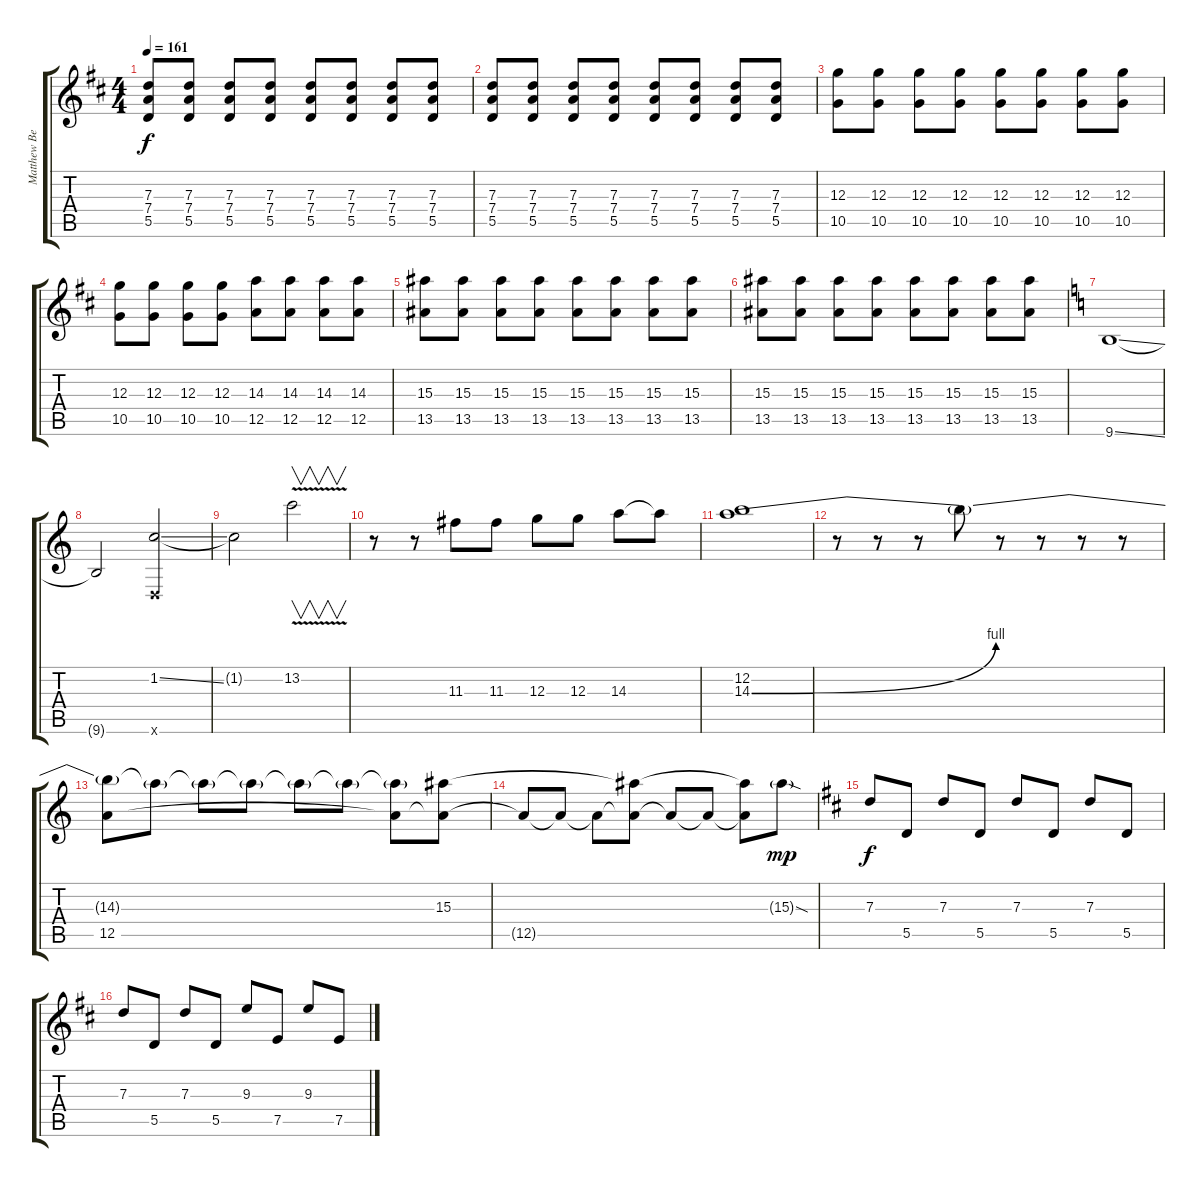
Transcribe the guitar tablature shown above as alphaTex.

\track ("Matthew Bellamy" "Matthew Be") {instrument distortionguitar}
\staff {score tabs}
\tuning (E4 B3 G3 D3 A2 D2) {hide}
\ts (4 4)
\tempo 161
\clef g2
\ks d
(7.3 7.4 5.5).8{dy f} (7.3 7.4 5.5).8 (7.3 7.4 5.5).8 (7.3 7.4 5.5).8 (7.3 7.4 5.5).8 (7.3 7.4 5.5).8 (7.3 7.4 5.5).8 (7.3 7.4 5.5).8 |
(7.3 7.4 5.5).8 (7.3 7.4 5.5).8 (7.3 7.4 5.5).8 (7.3 7.4 5.5).8 (7.3 7.4 5.5).8 (7.3 7.4 5.5).8 (7.3 7.4 5.5).8 (7.3 7.4 5.5).8 |
(12.3 10.5).8 (12.3 10.5).8 (12.3 10.5).8 (12.3 10.5).8 (12.3 10.5).8 (12.3 10.5).8 (12.3 10.5).8 (12.3 10.5).8 |
(12.3 10.5).8 (12.3 10.5).8 (12.3 10.5).8 (12.3 10.5).8 (14.3 12.5).8 (14.3 12.5).8 (14.3 12.5).8 (14.3 12.5).8 |
(15.3 13.5).8 (15.3 13.5).8 (15.3 13.5).8 (15.3 13.5).8 (15.3 13.5).8 (15.3 13.5).8 (15.3 13.5).8 (15.3 13.5).8 |
(15.3 13.5).8 (15.3 13.5).8 (15.3 13.5).8 (15.3 13.5).8 (15.3 13.5).8 (15.3 13.5).8 (15.3 13.5).8 (15.3 13.5).8 |
\ks c
9.6{ss}.1 |
9.6{t}.2 (1.2{ss} 0.6{x}).2 |
1.2{t}.2 13.2{v}.2{v} |
r.8 r.8 11.3.8 11.3.8 12.3.8 12.3.8 14.3.8 14.3{t}.8 |
(12.2 14.3{be (bend 0 0 60 4)}).1 |
r.8 r.8 r.8 14.3{t}.8 r.8 r.8 r.8 r.8 |
(14.3{t} 12.5).8 14.3{t}.8 14.3{t}.8 14.3{t}.8 14.3{t}.8 14.3{t}.8 (14.3{t} 12.5{t}).8 (15.3 12.5{t}).8 |
12.5{t}.8 12.5{t}.8 12.5{t}.8 (15.3{t} 12.5{t}).8 12.5{t}.8 12.5{t}.8 (15.3{t} 12.5{t}).8 15.3{sod g}.8{dy mp} |
\ks d
7.3.8{dy f} 5.5.8 7.3.8 5.5.8 7.3.8 5.5.8 7.3.8 5.5.8 |
7.3.8 5.5.8 7.3.8 5.5.8 9.3.8 7.5.8 9.3.8 7.5.8
